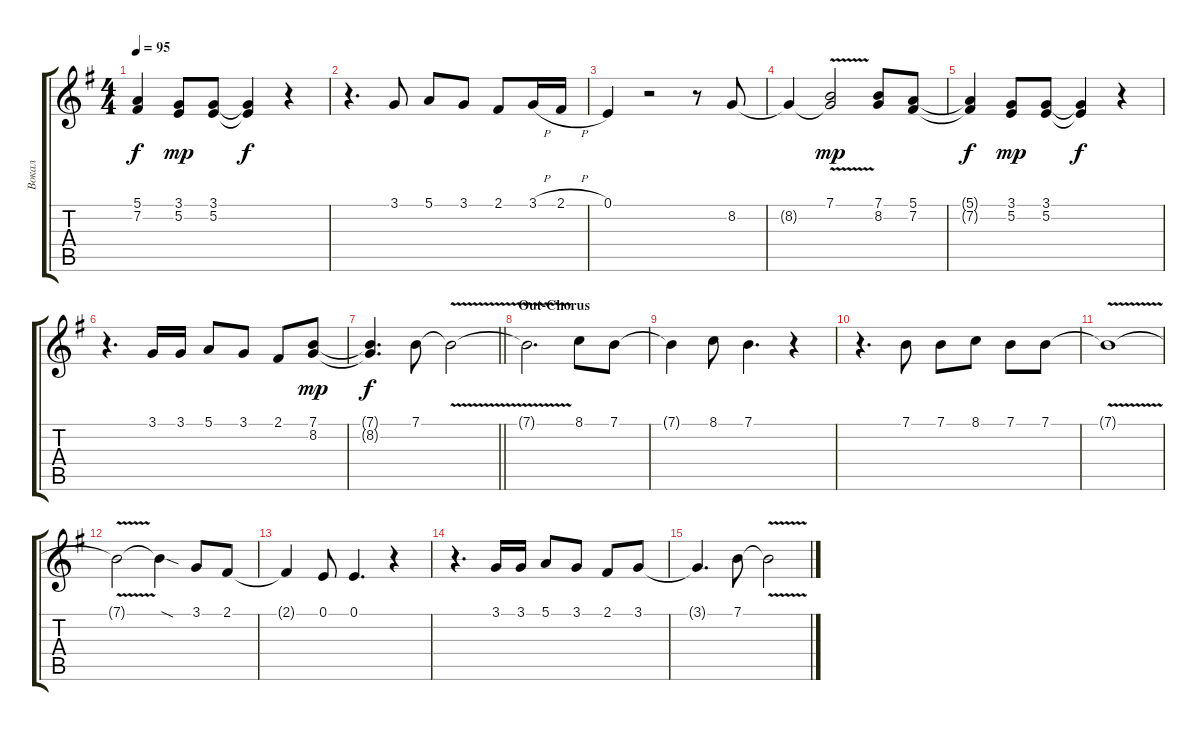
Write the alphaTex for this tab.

\track ("Вокал" "Вокал") {instrument trumpet}
\staff {score tabs}
\tuning (E4 B3 G3 D3 A2 E2) {hide}
\ts (4 4)
\tempo 95
\clef g2
\ks eminor
(5.1{t} 7.2{t}).4{dy f} (3.1 5.2).8{dy mp} (3.1 5.2).8 (3.1{t} 5.2{t}).4{dy f} r.4 |
r.4{d} 3.1.8 5.1.8 3.1.8 2.1.8 3.1{h}.16 2.1{h}.16 |
0.1.4 r.2 r.8 8.2.8 |
8.2{t}.4 (7.1 8.2{v t}).2{dy mp} (7.1 8.2).8 (5.1 7.2).8 |
(5.1{t} 7.2{t}).4{dy f} (3.1 5.2).8{dy mp} (3.1 5.2).8 (3.1{t} 5.2{t}).4{dy f} r.4 |
r.4{d} 3.1.16 3.1.16 5.1.8 3.1.8 2.1.8 (7.1 8.2).8{dy mp} |
\barLineRight lightlight
(7.1{t} 8.2{t}).4{d dy f} 7.1.8 7.1{v t}.2 |
\section ("" "Out-Chorus")
7.1{t}.2{d} 8.1.8 7.1.8 |
7.1{t}.4 8.1.8 7.1.4{d} r.4 |
r.4{d} 7.1.8 7.1.8 8.1.8 7.1.8 7.1.8 |
7.1{v t}.1 |
7.1{t}.2 7.1{sod t}.4 3.1.8 2.1.8 |
2.1{t}.4 0.1.8 0.1.4{d} r.4 |
r.4{d} 3.1.16 3.1.16 5.1.8 3.1.8 2.1.8 3.1.8 |
3.1{t}.4{d} 7.1.8 7.1{v t}.2
